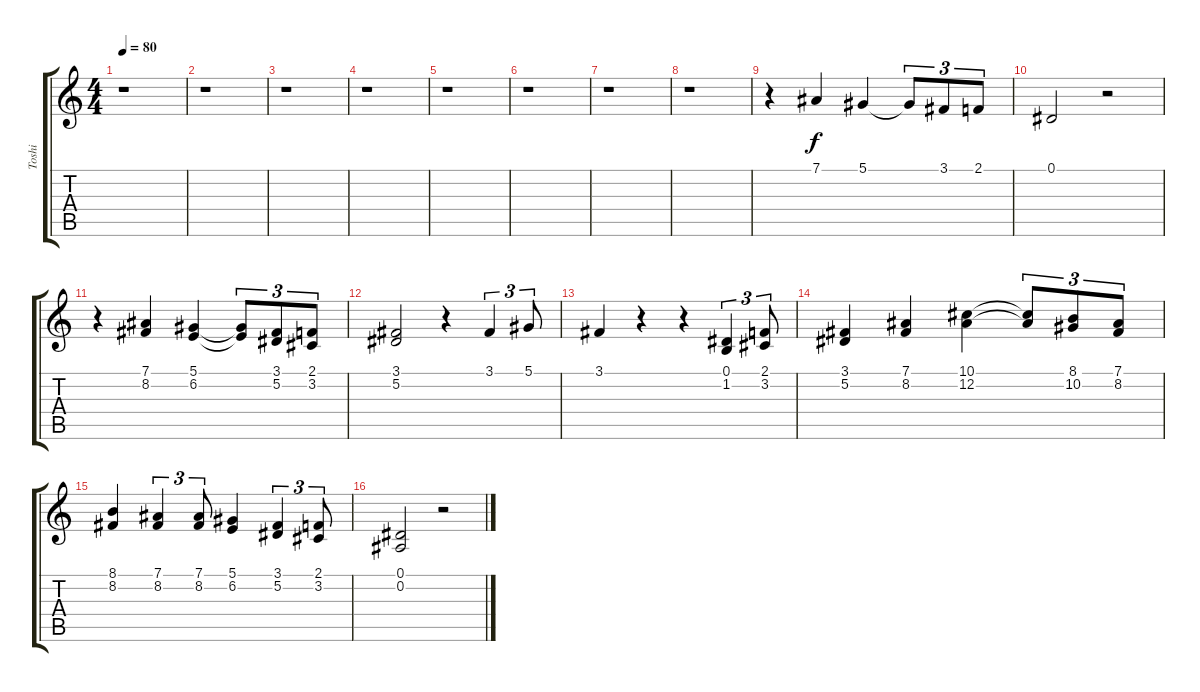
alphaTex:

\track ("Toshi" "Toshi") {instrument tenorsax}
\staff {score tabs}
\tuning (Eb4 Bb3 Gb3 Db3 Ab2 Eb2) {hide}
\ts (4 4)
\tempo 80
\clef g2
\ks c
r.1{dy f} |
r.1 |
r.1 |
r.1 |
r.1 |
r.1 |
r.1 |
r.1 |
r.4 7.1.4 5.1.4 5.1{t}.8{tu (3 2)} 3.1.8{tu (3 2)} 2.1.8{tu (3 2)} |
0.1.2 r.2 |
r.4 (7.1 8.2).4 (5.1 6.2).4 (5.1{t} 6.2{t}).8{tu (3 2)} (3.1 5.2).8{tu (3 2)} (2.1 3.2).8{tu (3 2)} |
(3.1 5.2).2 r.4 3.1.4{tu (3 2)} 5.1.8{tu (3 2)} |
3.1.4 r.4 r.4 (0.1 1.2).4{tu (3 2)} (2.1 3.2).8{tu (3 2)} |
(3.1 5.2).4 (7.1 8.2).4 (10.1 12.2).4 (10.1{t} 12.2{t}).8{tu (3 2)} (8.1 10.2).8{tu (3 2)} (7.1 8.2).8{tu (3 2)} |
(8.1 8.2).4 (7.1 8.2).4{tu (3 2)} (7.1 8.2).8{tu (3 2)} (5.1 6.2).4 (3.1 5.2).4{tu (3 2)} (2.1 3.2).8{tu (3 2)} |
(0.1 0.2).2 r.2
